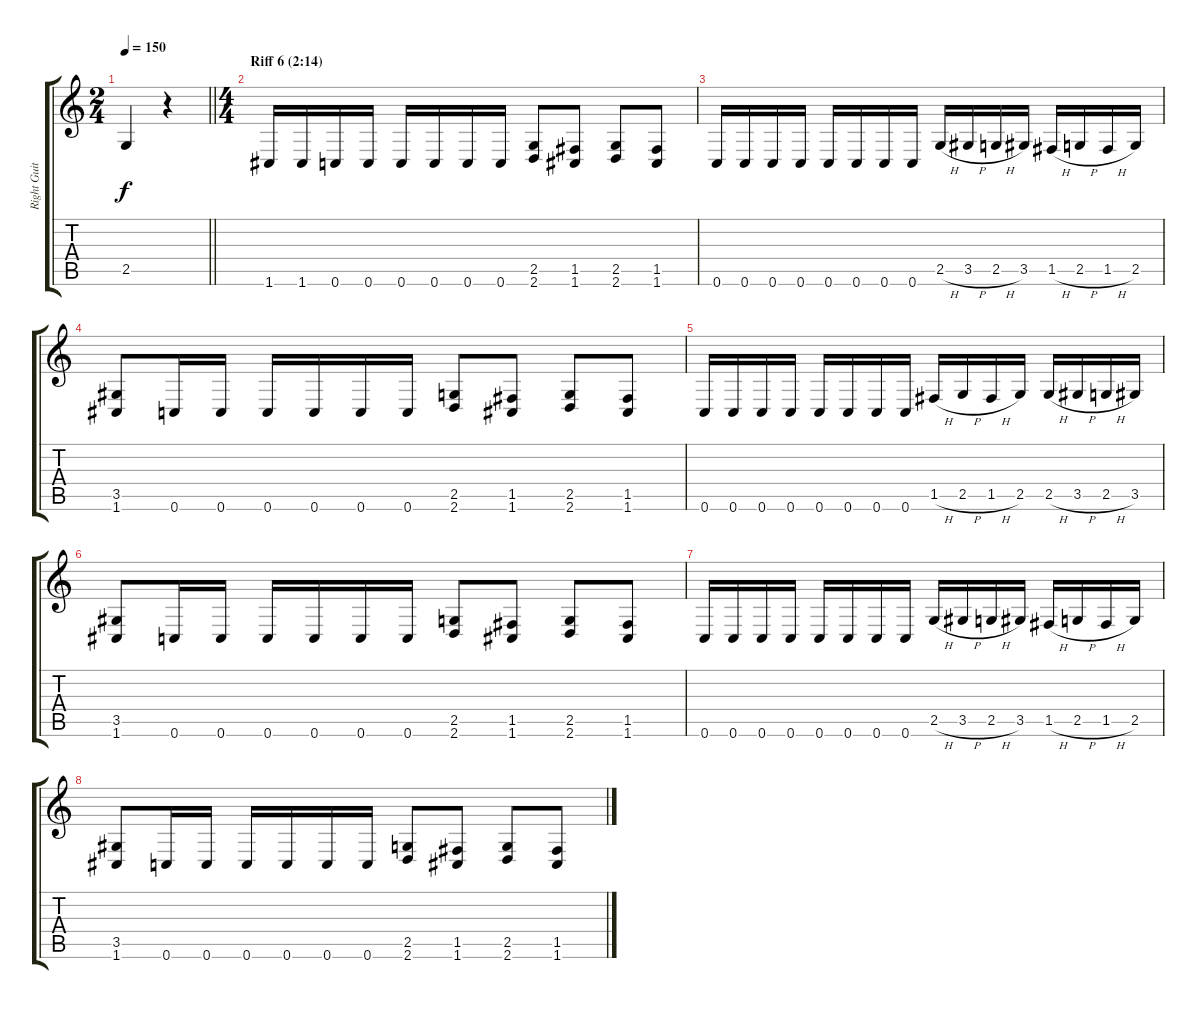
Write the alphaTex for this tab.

\track ("Right Guitar" "Right Guit") {instrument distortionguitar}
\staff {score tabs}
\tuning (C4 G3 Eb3 Bb2 F2 C2) {hide}
\ts (2 4)
\tempo 150
\clef g2
\barLineRight lightlight
\ks c
2.5.4{dy f} r.4 |
\ts (4 4)
\section ("" "Riff 6 (2:14)")
1.6.16 1.6.16 0.6.16 0.6.16 0.6.16 0.6.16 0.6.16 0.6.16 (2.5 2.6).8 (1.5 1.6).8 (2.5 2.6).8 (1.5 1.6).8 |
0.6.16 0.6.16 0.6.16 0.6.16 0.6.16 0.6.16 0.6.16 0.6.16 2.5{h}.16 3.5{h}.16 2.5{h}.16 3.5.16 1.5{h}.16 2.5{h}.16 1.5{h}.16 2.5.16 |
(3.5 1.6).8 0.6.16 0.6.16 0.6.16 0.6.16 0.6.16 0.6.16 (2.5 2.6).8 (1.5 1.6).8 (2.5 2.6).8 (1.5 1.6).8 |
0.6.16 0.6.16 0.6.16 0.6.16 0.6.16 0.6.16 0.6.16 0.6.16 1.5{h}.16 2.5{h}.16 1.5{h}.16 2.5.16 2.5{h}.16 3.5{h}.16 2.5{h}.16 3.5.16 |
(3.5 1.6).8 0.6.16 0.6.16 0.6.16 0.6.16 0.6.16 0.6.16 (2.5 2.6).8 (1.5 1.6).8 (2.5 2.6).8 (1.5 1.6).8 |
0.6.16 0.6.16 0.6.16 0.6.16 0.6.16 0.6.16 0.6.16 0.6.16 2.5{h}.16 3.5{h}.16 2.5{h}.16 3.5.16 1.5{h}.16 2.5{h}.16 1.5{h}.16 2.5.16 |
(3.5 1.6).8 0.6.16 0.6.16 0.6.16 0.6.16 0.6.16 0.6.16 (2.5 2.6).8 (1.5 1.6).8 (2.5 2.6).8 (1.5 1.6).8
